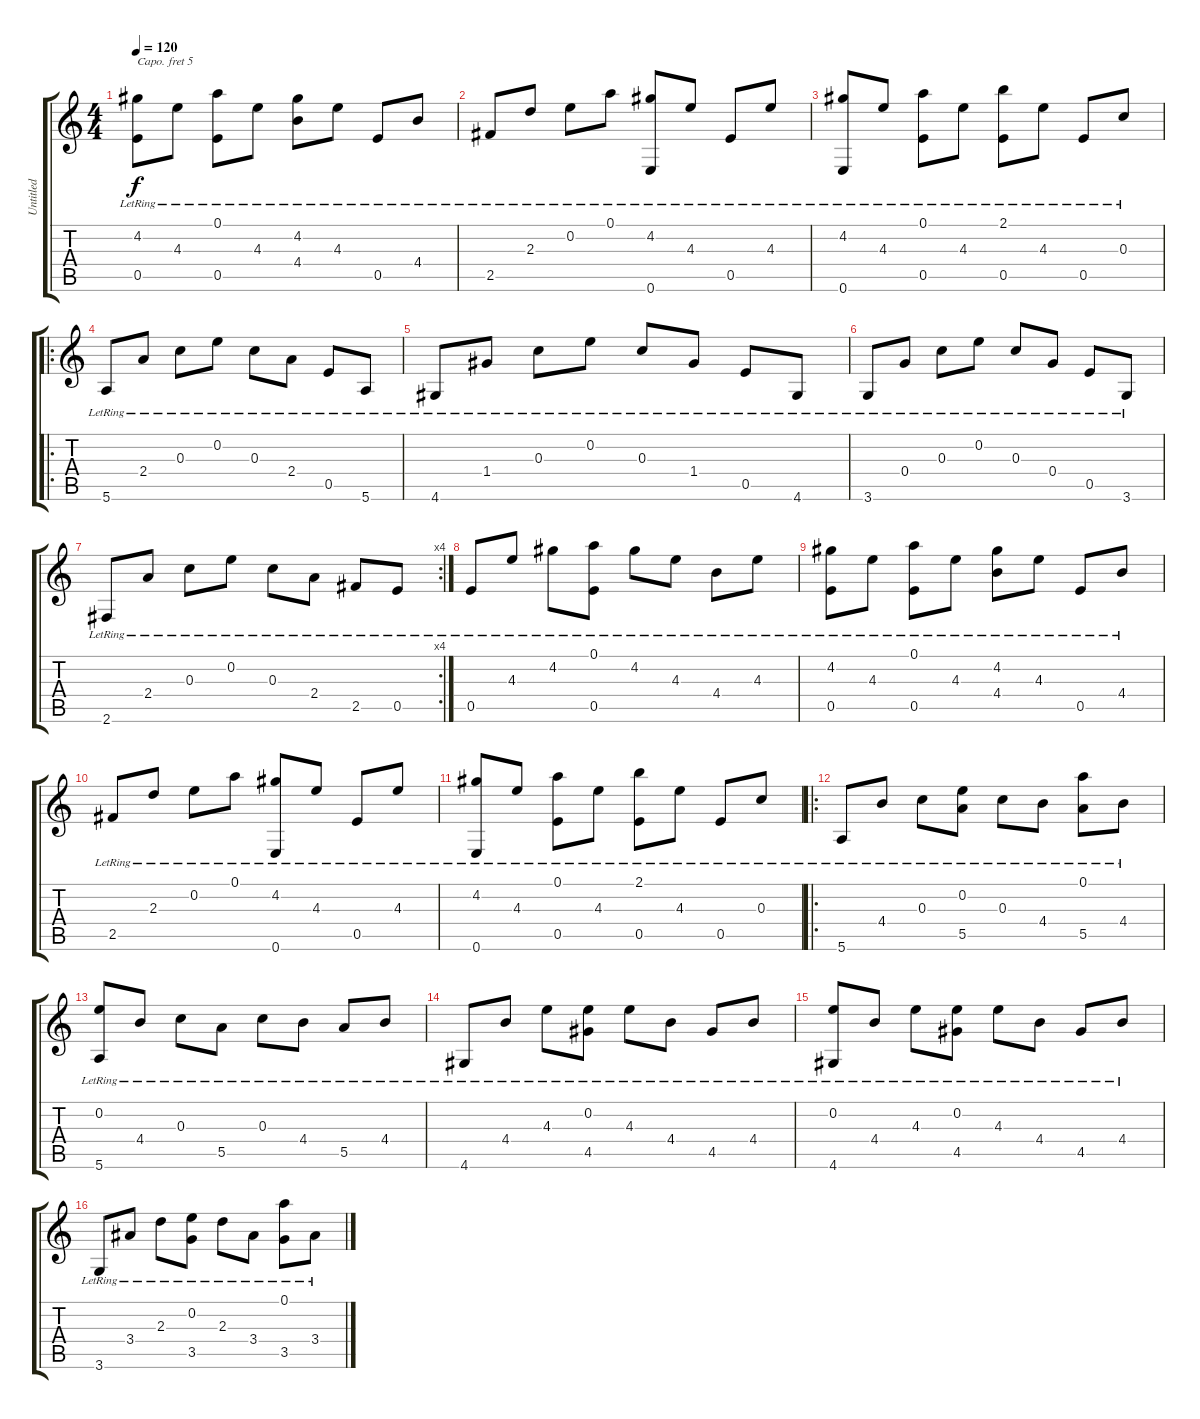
\track ("Untitled" "Untitled") {instrument acousticguitarnylon}
\staff {score tabs}
\capo 5
\tuning (E4 B3 G3 D3 B2 B1) {hide}
\ts (4 4)
\tempo 120
\clef g2
\ks c
(4.2{lr} 0.5{lr}).8{dy f} 4.3{lr}.8 (0.1{lr} 0.5{lr}).8 4.3{lr}.8 (4.2{lr} 4.4{lr}).8 4.3{lr}.8 0.5{lr}.8 4.4{lr}.8 |
2.5{lr}.8 2.3{lr}.8 0.2{lr}.8 0.1{lr}.8 (4.2{lr} 0.6{lr}).8 4.3{lr}.8 0.5{lr}.8 4.3{lr}.8 |
(4.2{lr} 0.6{lr}).8 4.3{lr}.8 (0.1{lr} 0.5{lr}).8 4.3{lr}.8 (2.1{lr} 0.5{lr}).8 4.3{lr}.8 0.5{lr}.8 0.3{lr}.8 |
\ro
5.6{lr}.8 2.4{lr}.8 0.3{lr}.8 0.2{lr}.8 0.3{lr}.8 2.4{lr}.8 0.5{lr}.8 5.6{lr}.8 |
4.6{lr}.8 1.4{lr}.8 0.3{lr}.8 0.2{lr}.8 0.3{lr}.8 1.4{lr}.8 0.5{lr}.8 4.6{lr}.8 |
3.6{lr}.8 0.4{lr}.8 0.3{lr}.8 0.2{lr}.8 0.3{lr}.8 0.4{lr}.8 0.5{lr}.8 3.6{lr}.8 |
\rc 4
2.6{lr}.8 2.4{lr}.8 0.3{lr}.8 0.2{lr}.8 0.3{lr}.8 2.4{lr}.8 2.5{lr}.8 0.5{lr}.8 |
0.5{lr}.8 4.3{lr}.8 4.2{lr}.8 (0.1{lr} 0.5{lr}).8 4.2{lr}.8 4.3{lr}.8 4.4{lr}.8 4.3{lr}.8 |
(4.2{lr} 0.5{lr}).8 4.3{lr}.8 (0.1{lr} 0.5{lr}).8 4.3{lr}.8 (4.2{lr} 4.4{lr}).8 4.3{lr}.8 0.5{lr}.8 4.4{lr}.8 |
2.5{lr}.8 2.3{lr}.8 0.2{lr}.8 0.1{lr}.8 (4.2{lr} 0.6{lr}).8 4.3{lr}.8 0.5{lr}.8 4.3{lr}.8 |
(4.2{lr} 0.6{lr}).8 4.3{lr}.8 (0.1{lr} 0.5{lr}).8 4.3{lr}.8 (2.1{lr} 0.5{lr}).8 4.3{lr}.8 0.5{lr}.8 0.3{lr}.8 |
\ro
5.6{lr}.8 4.4{lr}.8 0.3{lr}.8 (0.2{lr} 5.5{lr}).8 0.3{lr}.8 4.4{lr}.8 (0.1{lr} 5.5{lr}).8 4.4{lr}.8 |
(0.2{lr} 5.6{lr}).8 4.4{lr}.8 0.3{lr}.8 5.5{lr}.8 0.3{lr}.8 4.4{lr}.8 5.5{lr}.8 4.4{lr}.8 |
4.6{lr}.8 4.4{lr}.8 4.3{lr}.8 (0.2{lr} 4.5{lr}).8 4.3{lr}.8 4.4{lr}.8 4.5{lr}.8 4.4{lr}.8 |
(0.2{lr} 4.6{lr}).8 4.4{lr}.8 4.3{lr}.8 (0.2{lr} 4.5{lr}).8 4.3{lr}.8 4.4{lr}.8 4.5{lr}.8 4.4{lr}.8 |
3.6{lr}.8 3.4{lr}.8 2.3{lr}.8 (0.2{lr} 3.5{lr}).8 2.3{lr}.8 3.4{lr}.8 (0.1{lr} 3.5{lr}).8 3.4{lr}.8
